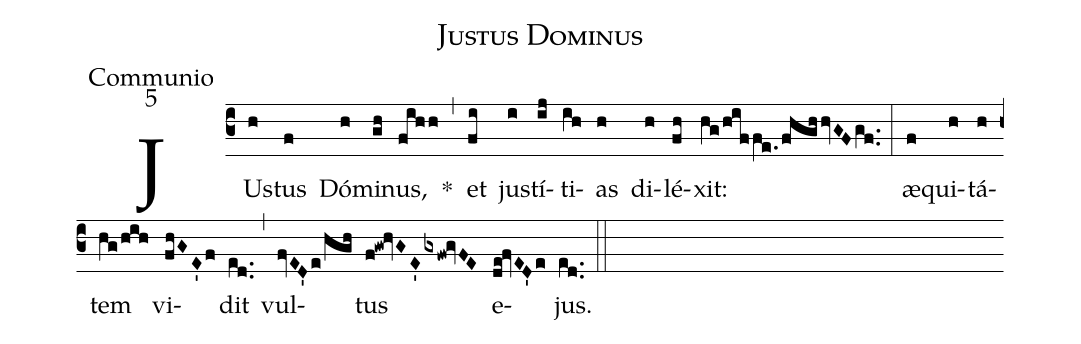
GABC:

name:Justus Dominus;
office-part:Communio;
mode:5;
%%
(c3) JUs(h)tus(f) Dó(h)mi(gh)nus,(fihh) *(,) et(fi) jus(i)tí(ij)ti(ih)as(h) di(h)lé(fh)xit:(hg/hiffe./fhghhvGFgf..) (:) æ(f)qui(h)tá(h)tem(hg/hih) vi(fhGE'f)dit(ed..) (,) vul(fvED'e/hgh)tus(f!gw!hvGE'gxfw!gvFE) e(de!fvED'e)jus.(ed..) (::)
